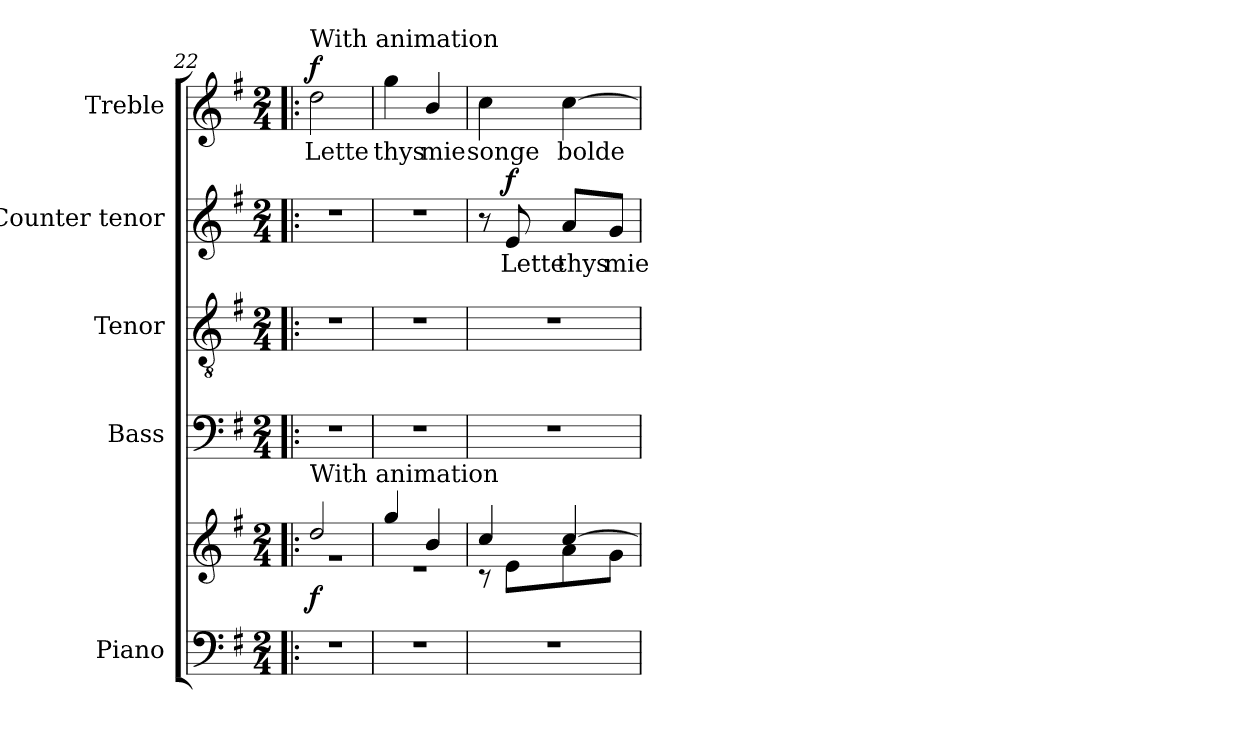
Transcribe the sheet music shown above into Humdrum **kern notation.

**kern	**kern	**dynam	**kern	**kern	**kern	**text	**dynam	**kern	**text	**dynam
*part5	*part5	*part5	*part4	*part3	*part2	*part2	*part2	*part1	*part1	*part1
*staff6	*staff5	*staff5/6	*staff4	*staff3	*staff2	*staff2	*staff2	*staff1	*staff1	*staff1
*I"Piano	*	*	*I"Bass	*I"Tenor	*I"Counter tenor	*	*	*I"Treble	*	*
*I'Pno.	*	*	*I'B.	*I'T.	*	*	*	*	*	*
!!LO:PB:g=z
*clefF4	*clefG2	*	*clefF4	*clefGv2	*clefG2	*	*	*clefG2	*	*
*	*	*	*	*ITrd7c12	*	*	*	*	*	*
*k[f#]	*k[f#]	*	*k[f#]	*k[f#]	*k[f#]	*	*	*k[f#]	*	*
*G:	*G:	*	*G:	*G:	*G:	*	*	*G:	*	*
*M2/4	*M2/4	*	*M2/4	*M2/4	*M2/4	*	*	*M2/4	*	*
*MM76	*MM76	*	*MM76	*MM76	*MM76	*	*	*MM76	*	*
=22!|:	=22!|:	=22!|:	=22!|:	=22!|:	=22!|:	=22!|:	=22!|:	=22!|:	=22!|:	=22!|:
*	*^	*	*	*	*	*	*	*	*	*
!LO:N:vis=1	!	!LO:N:vis=1	!	!LO:N:vis=1	!LO:N:vis=1	!LO:N:vis=1	!	!	!	!	!
!	!	!	!	!	!	!	!	!	!LO:TX:a:t=With animation	!	!
!	!LO:TX:a:t=With animation	!	!	!	!	!	!	!	!	!	!
!	!	!	!	!	!	!	!	!	!	!LO:LY:b:color=#000000	!
2r	2ddi/	2r	f	2r	2r	2r	.	.	2ddi\	Lette	f
=23	=23	=23	=23	=23	=23	=23	=23	=23	=23	=23	=23
!LO:N:vis=1	!	!LO:N:vis=1	!	!LO:N:vis=1	!LO:N:vis=1	!LO:N:vis=1	!	!	!	!	!
!	!	!	!	!	!	!	!	!	!	!LO:LY:b:color=#000000	!
2r	4ggi/	2r	.	2r	2r	2r	.	.	4ggi\	thys	.
!	!	!	!	!	!	!	!	!	!	!LO:LY:b:color=#000000	!
.	4bi/	.	.	.	.	.	.	.	4bi/	mie	.
=24	=24	=24	=24	=24	=24	=24	=24	=24	=24	=24	=24
!LO:N:vis=1	!	!	!	!LO:N:vis=1	!LO:N:vis=1	!	!	!	!	!	!
!	!	!	!	!	!	!	!	!	!	!LO:LY:b:color=#000000	!
2r	4cci/	8r	.	2r	2r	8r	.	.	4cci\	songe	.
!	!	!	!	!	!	!	!LO:LY:b:color=#000000	!	!	!	!
.	.	8ei\L	.	.	.	8ei/	Lette	f	.	.	.
!	!	!	!	!	!	!	!LO:LY:b:color=#000000	!	!	!	!
!	!	!	!	!	!	!	!	!	!	!LO:LY:b:color=#000000	!
.	[4cci/	8ai\	.	.	.	8ai/L	thys	.	[4cci\	bolde	.
!	!	!	!	!	!	!	!LO:LY:b:color=#000000	!	!	!	!
.	.	8gi\J	.	.	.	8gi/J	mie	.	.	.	.
*	*v	*v	*	*	*	*	*	*	*	*	*
=	=	=	=	=	=	=	=	=	=	=
*-	*-	*-	*-	*-	*-	*-	*-	*-	*-	*-
